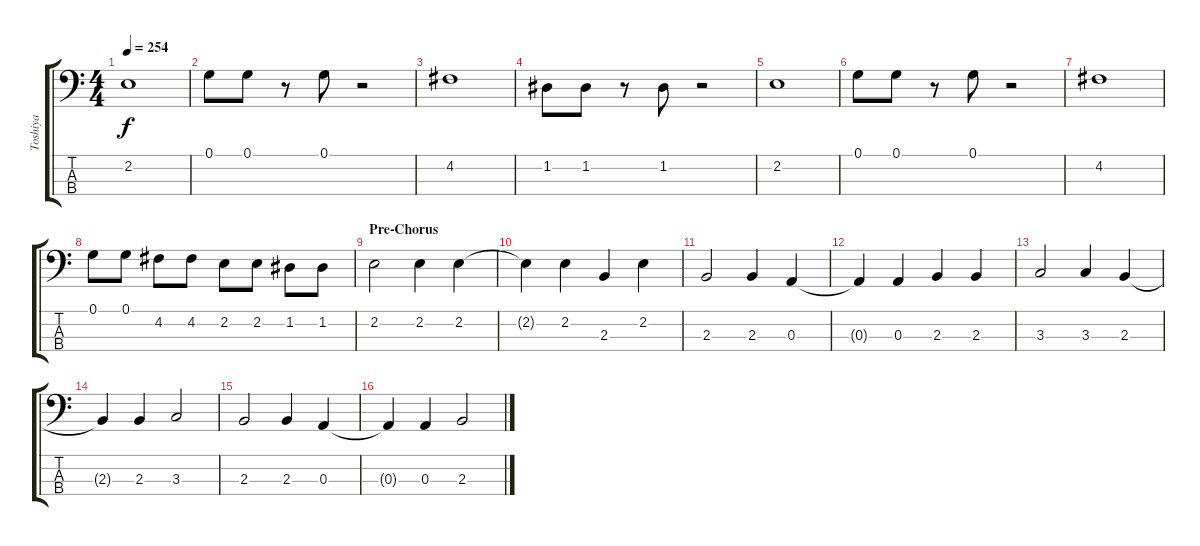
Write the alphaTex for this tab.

\track ("Toshiya" "Toshiya") {instrument electricbasspick}
\staff {score tabs}
\tuning (G2 D2 A1 E1) {hide}
\ts (4 4)
\tempo 254
\clef f4
\ks c
2.2.1{dy f} |
0.1.8 0.1.8 r.8 0.1.8 r.2 |
4.2.1 |
1.2.8 1.2.8 r.8 1.2.8 r.2 |
2.2.1 |
0.1.8 0.1.8 r.8 0.1.8 r.2 |
4.2.1 |
0.1.8 0.1.8 4.2.8 4.2.8 2.2.8 2.2.8 1.2.8 1.2.8 |
\section ("" "Pre-Chorus")
2.2.2 2.2.4 2.2.4 |
2.2{t}.4 2.2.4 2.3.4 2.2.4 |
2.3.2 2.3.4 0.3.4 |
0.3{t}.4 0.3.4 2.3.4 2.3.4 |
3.3.2 3.3.4 2.3.4 |
2.3{t}.4 2.3.4 3.3.2 |
2.3.2 2.3.4 0.3.4 |
0.3{t}.4 0.3.4 2.3.2
